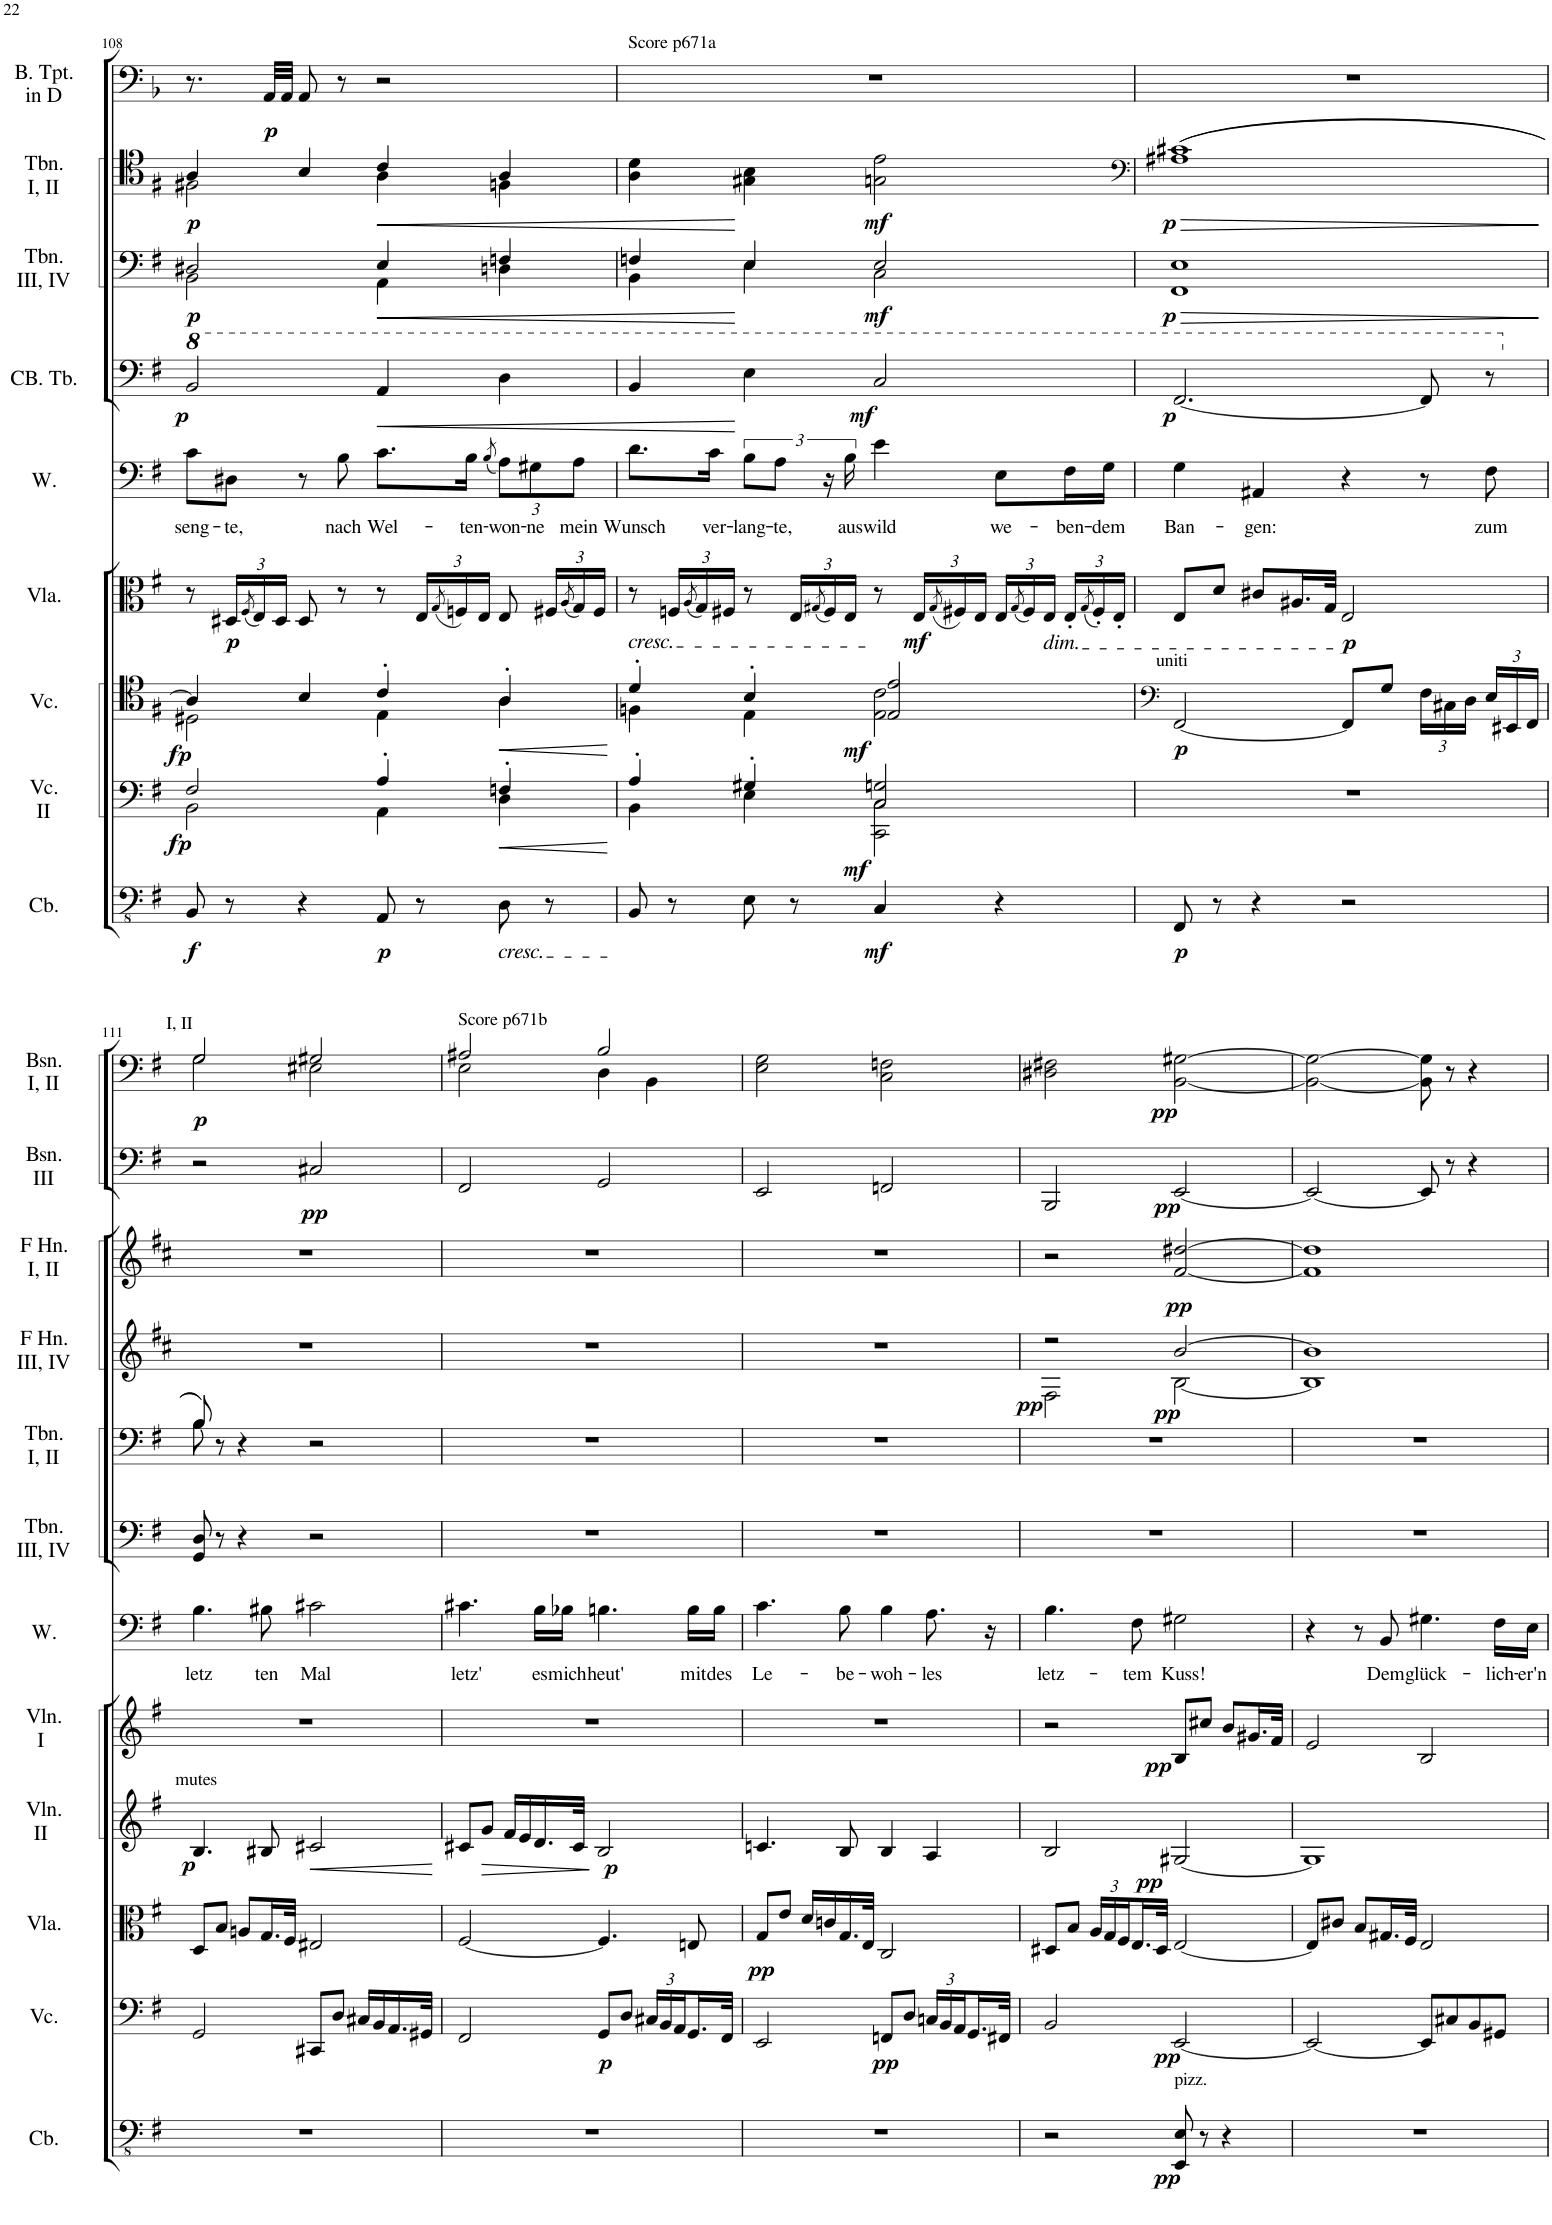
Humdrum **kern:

**kern	**text	**kern	**dynam	**kern	**dynam	**kern	**dynam	**kern	**dynam	**kern	**dynam	**kern	**dynam	**kern	**text	**kern	**dynam	**kern	**dynam	**kern	**dynam	**kern	**dynam	**kern	**dynam	**kern	**dynam	**kern	**dynam	**kern	**dynam
*part16	*part16	*part15	*part15	*part14	*part14	*part13	*part13	*part12	*part12	*part11	*part11	*part10	*part10	*part9	*part9	*part8	*part8	*part7	*part7	*part6	*part6	*part5	*part5	*part4	*part4	*part3	*part3	*part2	*part2	*part1	*part1
*staff16	*staff16	*staff15	*staff15	*staff14	*staff14	*staff13	*staff13	*staff12	*staff12	*staff11	*staff11	*staff10	*staff10	*staff9	*staff9	*staff8	*staff8	*staff7	*staff7	*staff6	*staff6	*staff5	*staff5	*staff4	*staff4	*staff3	*staff3	*staff2	*staff2	*staff1	*staff1
*I"Bassoon (Wotan)	*	*I"Contrabass	*	*I"Violoncello II	*	*I"Violoncello	*	*I"Viola	*	*I"Violin II	*	*I"Violin I	*	*I"Wotan	*	*I"Contrabass Tuba	*	*I"Trombone III, IV	*	*I"Trombone I, II	*	*I"Bass Trumpet in D	*	*I"Horn in F III, IV	*	*I"Horn in F I, II	*	*I"Bassoon III	*	*I"Bassoon I, II	*
*I'Bsn. (W)	*	*I'Cb.	*	*I'Vc. II	*	*I'Vc.	*	*I'Vla.	*	*I'Vln. II	*	*I'Vln. I	*	*I'W.	*	*I'CB. Tb.	*	*I'Tbn. III, IV	*	*I'Tbn. I, II	*	*I'B. Tpt. in D	*	*	*	*	*	*I'Bsn. III	*	*I'Bsn. I, II	*
!!LO:PB:g=z
*clefF4	*	*clefFv4	*	*clefF4	*	*clefC4	*	*clefC3	*	*clefG2	*	*clefG2	*	*clefF4	*	*clefF4	*	*clefF4	*	*clefC4	*	*clefF4	*	*clefG2	*	*clefG2	*	*clefF4	*	*clefF4	*
*	*	*	*	*	*	*	*	*	*	*	*	*	*	*	*	*	*	*	*	*	*	*Trd-1c-2	*	*Trd4c7	*	*Trd4c7	*	*	*	*	*
*k[f#c#g#d#]	*	*k[f#]	*	*k[f#]	*	*k[f#]	*	*k[f#]	*	*k[f#]	*	*k[f#]	*	*k[f#]	*	*k[f#]	*	*k[f#]	*	*k[f#]	*	*k[b-]	*	*k[f#c#]	*	*k[f#c#]	*	*k[f#]	*	*k[f#]	*
*M4/4	*	*M4/4	*	*M4/4	*	*M4/4	*	*M4/4	*	*M4/4	*	*M4/4	*	*M4/4	*	*M4/4	*	*M4/4	*	*M4/4	*	*M4/4	*	*M4/4	*	*M4/4	*	*M4/4	*	*M4/4	*
*met(c)	*	*met(c)	*	*met(c)	*	*met(c)	*	*met(c)	*	*met(c)	*	*met(c)	*	*met(c)	*	*met(c)	*	*met(c)	*	*met(c)	*	*met(c)	*	*met(c)	*	*met(c)	*	*met(c)	*	*met(c)	*
=108	=108	=108	=108	=108	=108	=108	=108	=108	=108	=108	=108	=108	=108	=108	=108	=108	=108	=108	=108	=108	=108	=108	=108	=108	=108	=108	=108	=108	=108	=108	=108
*	*	*	*	*^	*	*^	*	*	*	*	*	*	*	*	*	*	*	*	*	*	*	*	*	*	*	*	*	*	*	*	*
!	!	!	!	!	!	!	!	!	!	!	!	!	!	!	!	!	!LO:LY:b	!	!	!	!	!	!	!	!	!	!	!	!	!	!	!	!
*	*	*	*	*	*	*	*	*	*	*	*	*	*	*	*	*	*	*8ba	*	*	*	*	*	*	*	*	*	*	*	*	*	*	*
*	*	*	*	*	*	*	*	*	*	*	*	*	*	*	*	*	*	*	*	*^	*	*^	*	*	*	*	*	*	*	*	*	*	*
!	!	!	!LO:DY:b	!	!	!LO:DY:b	!	!	!LO:DY:b	!	!	!	!	!	!	!	!	!	!LO:DY:b	!	!	!LO:DY:b	!	!	!LO:DY:b	!	!	!	!	!	!	!	!	!	!
8cn\L	seng-	8BBB/	f	2F#/	2BB\	fp	4A/]	2D#X\	fp	8r	.	1r	.	1r	.	8c\L	seng-	2BBB/	p	2D#X/	2BB\	p	4A/	2F#X\	p	8.r	.	1r	.	1r	.	1r	.	1r	.
*	*	*	*	*	*	*	*	*	*	*Xbrackettup	*	*	*	*	*	*	*	*	*	*	*	*	*	*	*	*	*	*	*	*	*	*	*	*	*
!	!	!	!	!	!	!	!	!	!	!	!LO:DY:b	!	!	!	!	!	!LO:LY:b	!	!	!	!	!	!	!	!	!	!	!	!	!	!	!	!	!	!
8D#\J	-te,	8r	.	.	.	.	.	.	.	24D#X/LL	p	.	.	.	.	8D#X\J	-te,	.	.	.	.	.	.	.	.	.	.	.	.	.	.	.	.	.	.
.	.	.	.	.	.	.	.	.	.	(8qF#/	.	.	.	.	.	.	.	.	.	.	.	.	.	.	.	.	.	.	.	.	.	.	.	.	.
.	.	.	.	.	.	.	.	.	.	24E/)	.	.	.	.	.	.	.	.	.	.	.	.	.	.	.	.	.	.	.	.	.	.	.	.	.
!	!	!	!	!	!	!	!	!	!	!	!	!	!	!	!	!	!	!	!	!	!	!	!	!	!	!	!LO:DY:b	!	!	!	!	!	!	!	!
.	.	.	.	.	.	.	.	.	.	.	.	.	.	.	.	.	.	.	.	.	.	.	.	.	.	32AA/LLL	p	.	.	.	.	.	.	.	.
.	.	.	.	.	.	.	.	.	.	24D#/JJ	.	.	.	.	.	.	.	.	.	.	.	.	.	.	.	.	.	.	.	.	.	.	.	.	.
.	.	.	.	.	.	.	.	.	.	.	.	.	.	.	.	.	.	.	.	.	.	.	.	.	.	32AA/JJJ	.	.	.	.	.	.	.	.	.
8r	.	4r	.	.	.	.	4B/	.	.	8D#/	.	.	.	.	.	8r	.	.	.	.	.	.	4B/	.	.	8AA/	.	.	.	.	.	.	.	.	.
!	!	!	!	!	!	!	!	!	!	!	!	!	!	!	!	!	!LO:LY:b	!	!	!	!	!	!	!	!	!	!	!	!	!	!	!	!	!	!
8B	nach	.	.	.	.	.	.	.	.	8r	.	.	.	.	.	8B\	nach	.	.	.	.	.	.	.	.	8r	.	.	.	.	.	.	.	.	.
!	!	!	!LO:DY:b	!	!	!	!	!	!	!	!	!	!	!	!	!	!LO:LY:b	!	!	!	!	!LO:HP:b	!	!	!LO:HP:b	!	!	!	!	!	!	!	!	!	!
8.c\L	Wel-	8AAA/	p	4A'/	4AA'\	.	4c'/	4E'\	.	8r	.	.	.	.	.	8.c\L	Wel-	4AAA/	.	4E/	4AA\	<	4c/	4A\	<	2r	.	.	.	.	.	.	.	.	.
.	.	8r	.	.	.	.	.	.	.	24E/LL	.	.	.	.	.	.	.	.	.	.	.	.	.	.	.	.	.	.	.	.	.	.	.	.	.
.	.	.	.	.	.	.	.	.	.	(8qG/	.	.	.	.	.	.	.	.	.	.	.	.	.	.	.	.	.	.	.	.	.	.	.	.	.
.	.	.	.	.	.	.	.	.	.	24Fn/)	.	.	.	.	.	.	.	.	.	.	.	.	.	.	.	.	.	.	.	.	.	.	.	.	.
!	!	!	!	!	!	!	!	!	!	!	!	!	!	!	!	!	!LO:LY:b	!	!	!	!	!	!	!	!	!	!	!	!	!	!	!	!	!	!
16B\Jk	-ten-	.	.	.	.	.	.	.	.	.	.	.	.	.	.	16B\Jk	-ten-	.	.	.	.	.	.	.	.	.	.	.	.	.	.	.	.	.	.
.	.	.	.	.	.	.	.	.	.	24E/JJ	.	.	.	.	.	.	.	.	.	.	.	.	.	.	.	.	.	.	.	.	.	.	.	.	.
(8qB	.	.	.	.	.	.	.	.	.	.	.	.	.	.	.	(8qB/	.	.	.	.	.	.	.	.	.	.	.	.	.	.	.	.	.	.	.
*Xbrackettup	*	*	*	*	*	*	*	*	*	*	*	*	*	*	*	*Xbrackettup	*	*	*	*	*	*	*	*	*	*	*	*	*	*	*	*	*	*	*
!	!	!LO:TX:b:i:t=cresc.	!	!	!	!	!	!	!	!	!	!	!	!	!	!	!	!	!	!	!	!	!	!	!	!	!	!	!	!	!	!	!	!	!
!	!	!	!	!	!	!	!	!	!	!	!	!	!	!	!	!	!LO:LY:b	!	!	!	!	!	!	!	!	!	!	!	!	!	!	!	!	!	!
12A\L)	-won-	8DD\	.	4Fn'/	4D'\	.	4A'/	4A'\	.	8E/	.	.	.	.	.	12A\L)	-won-	4DD\	.	4Fn/	4Dn\	.	4A/	4Fn\	.	.	.	.	.	.	.	.	.	.	.
!	!	!	!	!	!	!	!	!	!	!	!	!	!	!	!	!	!LO:LY:b	!	!	!	!	!	!	!	!	!	!	!	!	!	!	!	!	!	!
12G#\	-ne	.	.	.	.	.	.	.	.	.	.	.	.	.	.	12G#X\	-ne	.	.	.	.	.	.	.	.	.	.	.	.	.	.	.	.	.	.
.	.	8r	.	.	.	.	.	.	.	24F#X/LL	.	.	.	.	.	.	.	.	.	.	.	.	.	.	.	.	.	.	.	.	.	.	.	.	.
.	.	.	.	.	.	.	.	.	.	(8qA/	.	.	.	.	.	.	.	.	.	.	.	.	.	.	.	.	.	.	.	.	.	.	.	.	.
!	!	!	!	!	!	!	!	!	!	!	!	!	!	!	!	!	!LO:LY:b	!	!	!	!	!	!	!	!	!	!	!	!	!	!	!	!	!	!
12A\J	mein	.	.	.	.	.	.	.	.	24G/)	.	.	.	.	.	12A\J	mein	.	.	.	.	.	.	.	.	.	.	.	.	.	.	.	.	.	.
.	.	.	.	.	.	.	.	.	.	24F#/JJ	.	.	.	.	.	.	.	.	.	.	.	.	.	.	.	.	.	.	.	.	.	.	.	.	.
*	*	*	*	*	*	*	*	*	*	*	*	*	*	*	*	*	*	*	*	*	*	*	*v	*v	*	*	*	*	*	*	*	*	*	*	*
=109	=109	=109	=109	=109	=109	=109	=109	=109	=109	=109	=109	=109	=109	=109	=109	=109	=109	=109	=109	=109	=109	=109	=109	=109	=109	=109	=109	=109	=109	=109	=109	=109	=109	=109
!	!	!	!	!	!	!	!	!	!	!LO:TX:b:i:t=cresc.	!	!	!	!	!	!	!	!	!	!	!	!	!	!	!	!	!	!	!	!	!	!	!	!
!	!	!	!	!	!	!	!	!	!	!	!	!	!	!	!	!	!LO:LY:b	!	!	!	!	!	!	!	!	!	!	!	!	!	!	!	!	!
8.dn\L	Wunsch	8BBB/	.	4A'/	4BB'\	.	4d'/	4Fn'\	.	8r	.	1r	.	1r	.	8.d\L	Wunsch	4BBB/	.	4Fn/	4BB\	.	4A\ 4d\	.	1r	.	1r	.	1r	.	1r	.	1r	.
.	.	8r	.	.	.	.	.	.	.	24Fn/LL	.	.	.	.	.	.	.	.	.	.	.	.	.	.	.	.	.	.	.	.	.	.	.	.
.	.	.	.	.	.	.	.	.	.	(8qA/	.	.	.	.	.	.	.	.	.	.	.	.	.	.	.	.	.	.	.	.	.	.	.	.
.	.	.	.	.	.	.	.	.	.	24G/)	.	.	.	.	.	.	.	.	.	.	.	.	.	.	.	.	.	.	.	.	.	.	.	.
!	!	!	!	!	!	!	!	!	!	!	!	!	!	!	!	!	!LO:LY:b	!	!	!	!	!	!	!	!	!	!	!	!	!	!	!	!	!
16cn\Jk	ver-	.	.	.	.	.	.	.	.	.	.	.	.	.	.	16c\Jk	ver-	.	.	.	.	.	.	.	.	.	.	.	.	.	.	.	.	.
.	.	.	.	.	.	.	.	.	.	24F#X/JJ	.	.	.	.	.	.	.	.	.	.	.	.	.	.	.	.	.	.	.	.	.	.	.	.
*	*	*	*	*	*	*	*	*	*	*	*	*	*	*	*	*brackettup	*	*	*	*	*	*	*	*	*	*	*	*	*	*	*	*	*	*
!	!	!	!	!	!	!	!	!	!	!	!	!	!	!	!	!	!LO:LY:b	!	!	!	!	!	!	!	!	!	!	!	!	!	!	!	!	!
12B\L	-lang-	8EE\	.	4G#X'/	4E'\	.	4B'/	4E'\	.	8r	.	.	.	.	.	12B\L	-lang-	4EE\	.	4E/	4E\	.	4G#X\ 4B\	.	.	.	.	.	.	.	.	.	.	.
!	!	!	!	!	!	!	!	!	!	!	!	!	!	!	!	!	!LO:LY:b	!	!	!	!	!	!	!	!	!	!	!	!	!	!	!	!	!
12A\J	-te,	.	.	.	.	.	.	.	.	.	.	.	.	.	.	12A\J	-te,	.	.	.	.	.	.	.	.	.	.	.	.	.	.	.	.	.
.	.	8r	.	.	.	.	.	.	.	24E/LL	.	.	.	.	.	.	.	.	.	.	.	.	.	.	.	.	.	.	.	.	.	.	.	.
.	.	.	.	.	.	.	.	.	.	(8qG#X/	.	.	.	.	.	.	.	.	.	.	.	.	.	.	.	.	.	.	.	.	.	.	.	.
24r	.	.	.	.	.	.	.	.	.	24F#/)	.	.	.	.	.	24r	.	.	.	.	.	.	.	.	.	.	.	.	.	.	.	.	.	.
!	!	!	!	!	!	!	!	!	!	!	!	!	!	!	!	!	!LO:LY:b	!	!	!	!	!	!	!	!	!	!	!	!	!	!	!	!	!
24B	aus	.	.	.	.	.	.	.	.	24E/JJ	.	.	.	.	.	24B\	aus	.	.	.	.	.	.	.	.	.	.	.	.	.	.	.	.	.
!	!	!	!LO:DY:b	!	!	!LO:DY:b	!	!	!LO:DY:b	!	!	!	!	!	!	!	!LO:LY:b	!	!LO:DY:b	!	!	!LO:DY:b	!	!LO:DY:b	!	!	!	!	!	!	!	!	!	!
4e	wild	4CC/	mf	2C/ 2Gn/	2CC\ 2C\	mf	2E/ 2e/	2E\ 2c\	mf	8r	.	.	.	.	.	4e\	wild	2CC/	mf	2E/	2C\	mf	2Gn\ 2e\	mf	.	.	.	.	.	.	.	.	.	.
!	!	!	!	!	!	!	!	!	!	!	!LO:DY:b	!	!	!	!	!	!	!	!	!	!	!	!	!	!	!	!	!	!	!	!	!	!	!
.	.	.	.	.	.	.	.	.	.	24E/LL	mf	.	.	.	.	.	.	.	.	.	.	.	.	.	.	.	.	.	.	.	.	.	.	.
.	.	.	.	.	.	.	.	.	.	(8qG#/	.	.	.	.	.	.	.	.	.	.	.	.	.	.	.	.	.	.	.	.	.	.	.	.
.	.	.	.	.	.	.	.	.	.	24F#X/)	.	.	.	.	.	.	.	.	.	.	.	.	.	.	.	.	.	.	.	.	.	.	.	.
.	.	.	.	.	.	.	.	.	.	24E/JJ	.	.	.	.	.	.	.	.	.	.	.	.	.	.	.	.	.	.	.	.	.	.	.	.
!	!	!	!	!	!	!	!	!	!	!	!	!	!	!	!	!	!LO:LY:b	!	!	!	!	!	!	!	!	!	!	!	!	!	!	!	!	!
8E\L	we-	4r	.	.	.	.	.	.	.	24E/LL	.	.	.	.	.	8E\L	we-	.	.	.	.	.	.	.	.	.	.	.	.	.	.	.	.	.
.	.	.	.	.	.	.	.	.	.	(8qG#/	.	.	.	.	.	.	.	.	.	.	.	.	.	.	.	.	.	.	.	.	.	.	.	.
.	.	.	.	.	.	.	.	.	.	24F#/)	.	.	.	.	.	.	.	.	.	.	.	.	.	.	.	.	.	.	.	.	.	.	.	.
!	!	!	!	!	!	!	!	!	!	!LO:TX:b:i:t=dim.	!	!	!	!	!	!	!	!	!	!	!	!	!	!	!	!	!	!	!	!	!	!	!	!
.	.	.	.	.	.	.	.	.	.	24E/JJ	.	.	.	.	.	.	.	.	.	.	.	.	.	.	.	.	.	.	.	.	.	.	.	.
!	!	!	!	!	!	!	!	!	!	!	!	!	!	!	!	!	!LO:LY:b	!	!	!	!	!	!	!	!	!	!	!	!	!	!	!	!	!
16F#\L	-ben-	.	.	.	.	.	.	.	.	24E'/LL	.	.	.	.	.	16F#\L	-ben-	.	.	.	.	.	.	.	.	.	.	.	.	.	.	.	.	.
.	.	.	.	.	.	.	.	.	.	(8qG#/	.	.	.	.	.	.	.	.	.	.	.	.	.	.	.	.	.	.	.	.	.	.	.	.
.	.	.	.	.	.	.	.	.	.	24F#'/)	.	.	.	.	.	.	.	.	.	.	.	.	.	.	.	.	.	.	.	.	.	.	.	.
!	!	!	!	!	!	!	!	!	!	!	!	!	!	!	!	!	!LO:LY:b	!	!	!	!	!	!	!	!	!	!	!	!	!	!	!	!	!
16Gn\JJ	-dem	.	.	.	.	.	.	.	.	.	.	.	.	.	.	16G\JJ	-dem	.	.	.	.	.	.	.	.	.	.	.	.	.	.	.	.	.
.	.	.	.	.	.	.	.	.	.	24E'/JJ	.	.	.	.	.	.	.	.	.	.	.	.	.	.	.	.	.	.	.	.	.	.	.	.
*	*	*	*	*v	*v	*	*	*	*	*	*	*	*	*	*	*	*	*	*	*v	*v	*	*	*	*	*	*	*	*	*	*	*	*	*
*	*	*	*	*	*	*v	*v	*	*	*	*	*	*	*	*	*	*	*	*	*	*	*	*	*	*	*	*	*	*	*	*	*
=110	=110	=110	=110	=110	=110	=110	=110	=110	=110	=110	=110	=110	=110	=110	=110	=110	=110	=110	=110	=110	=110	=110	=110	=110	=110	=110	=110	=110	=110	=110	=110
*	*	*	*	*	*	*clefF4	*	*	*	*	*	*	*	*	*	*	*	*	*	*clefF4	*	*	*	*	*	*	*	*	*	*	*
!	!	!	!	!	!	!LO:TX:a:t=uniti	!	!	!	!	!	!	!	!	!	!	!	!	!	!	!	!	!	!	!	!	!	!	!	!	!
!	!	!	!LO:DY:b	!	!	!	!LO:DY:b	!	!	!	!	!	!	!	!LO:LY:b	!	!LO:DY:b	!	!LO:DY:b	!	!LO:DY:b	!	!	!	!	!	!	!	!	!	!
4Gn	Ban-	8FFF#/	p	1r	.	[2FF#/	p	8E/L	.	1r	.	1r	.	4G\	Ban-	[2.FFF#/	p	1FF# 1E	p	((1A#X 1c#X	p	1r	.	1r	.	1r	.	1r	.	1r	.
.	.	8r	.	.	.	.	.	8d/J	.	.	.	.	.	.	.	.	.	.	.	.	.	.	.	.	.	.	.	.	.	.	.
!	!	!	!	!	!	!	!	!	!	!	!	!	!	!	!LO:LY:b	!	!	!	!	!	!	!	!	!	!	!	!	!	!	!	!
4AA#X	-gen:	4r	.	.	.	.	.	8c#X/L	.	.	.	.	.	4AA#X/	-gen:	.	.	.	.	.	.	.	.	.	.	.	.	.	.	.	.
.	.	.	.	.	.	.	.	16.A#X/L	.	.	.	.	.	.	.	.	.	.	.	.	.	.	.	.	.	.	.	.	.	.	.
.	.	.	.	.	.	.	.	32G/JJk	.	.	.	.	.	.	.	.	.	.	.	.	.	.	.	.	.	.	.	.	.	.	.
!	!	!	!	!	!	!	!	!	!LO:DY:b	!	!	!	!	!	!	!	!	!	!	!	!	!	!	!	!	!	!	!	!	!	!
4r	.	2r	.	.	.	8FF#/L]	.	2E/	p	.	.	.	.	4r	.	.	.	.	.	.	.	.	.	.	.	.	.	.	.	.	.
.	.	.	.	.	.	8G/J	.	.	.	.	.	.	.	.	.	.	.	.	.	.	.	.	.	.	.	.	.	.	.	.	.
*	*	*	*	*	*	*Xbrackettup	*	*	*	*	*	*	*	*	*	*	*	*	*	*	*	*	*	*	*	*	*	*	*	*	*
8r	.	.	.	.	.	24F#\LL	.	.	.	.	.	.	.	8r	.	8FFF#/]	.	.	.	.	.	.	.	.	.	.	.	.	.	.	.
.	.	.	.	.	.	24C#X\	.	.	.	.	.	.	.	.	.	.	.	.	.	.	.	.	.	.	.	.	.	.	.	.	.
.	.	.	.	.	.	24D\JJ	.	.	.	.	.	.	.	.	.	.	.	.	.	.	.	.	.	.	.	.	.	.	.	.	.
!	!	!	!	!	!	!	!	!	!	!	!	!	!	!	!LO:LY:b	!	!	!	!	!	!	!	!	!	!	!	!	!	!	!	!
8F#	zum	.	.	.	.	24E/LL	.	.	.	.	.	.	.	8F#\	zum	8r	.	.	.	.	.	.	.	.	.	.	.	.	.	.	.
.	.	.	.	.	.	24EE#X/	.	.	.	.	.	.	.	.	.	.	.	.	.	.	.	.	.	.	.	.	.	.	.	.	.
.	.	.	.	.	.	24FF#/JJ	.	.	.	.	.	.	.	.	.	.	.	.	.	.	.	.	.	.	.	.	.	.	.	.	.
.	.	.	.	.	.	.	.	.	.	.	.	.	.	.	.	.	.	.	[	.	[	.	.	.	.	.	.	.	.	.	.
!!LO:LB:g=z
=111	=111	=111	=111	=111	=111	=111	=111	=111	=111	=111	=111	=111	=111	=111	=111	=111	=111	=111	=111	=111	=111	=111	=111	=111	=111	=111	=111	=111	=111	=111	=111
!	!	!	!	!	!	!	!	!	!	!	!	!	!	!	!LO:LY:b	!	!	!	!	!	!	!	!	!	!	!	!	!	!	!	!
*	*	*	*	*	*	*	*	*	*	*	*	*	*	*	*	*X8ba	*	*	*	*	*	*	*	*	*	*	*	*	*	*	*
*	*	*	*	*	*	*	*	*	*	*	*	*	*	*	*	*	*	*	*	*^	*	*	*	*	*	*	*	*	*	*^	*
!	!	!	!	!	!	!	!	!	!	!	!	!	!	!	!	!	!	!	!	!	!	!	!	!	!	!	!	!	!	!	!LO:TX:a:t=I, II	!	!
!	!	!	!	!	!	!	!	!	!	!LO:TX:a:t=mutes	!	!	!	!	!	!	!	!	!	!	!	!	!	!	!	!	!	!	!	!	!	!	!
!	!	!	!	!	!	!	!	!	!	!	!LO:DY:b	!	!	!	!	!	!	!	!	!	!	!	!	!	!	!	!	!	!	!	!	!	!LO:DY:b
4.B	letz	1r	.	1r	.	2GG/	.	8D/L	.	4.B/	p	1r	.	4.B\	letz	1r	.	8GG/ 8D/	.	8B/))	8B\	.	1r	.	1r	.	1r	.	2r	.	2G/	2G\	p
.	.	.	.	.	.	.	.	8B/J	.	.	.	.	.	.	.	.	.	8r	.	8r	8ryy	.	.	.	.	.	.	.	.	.	.	.	.
.	.	.	.	.	.	.	.	8An/L	.	.	.	.	.	.	.	.	.	4r	.	4r	4ryy	.	.	.	.	.	.	.	.	.	.	.	.
!	!	!	!	!	!	!	!	!	!	!	!	!	!	!	!LO:LY:b	!	!	!	!	!	!	!	!	!	!	!	!	!	!	!	!	!	!
8B#X	ten	.	.	.	.	.	.	16.G/L	.	8B#X/	.	.	.	8B#X\	ten	.	.	.	.	.	.	.	.	.	.	.	.	.	.	.	.	.	.
.	.	.	.	.	.	.	.	32F#/JJk	.	.	.	.	.	.	.	.	.	.	.	.	.	.	.	.	.	.	.	.	.	.	.	.	.
!	!	!	!	!	!	!	!	!	!	!	!LO:HP:b	!	!	!	!LO:LY:b	!	!	!	!	!	!	!	!	!	!	!	!	!	!	!LO:DY:b	!	!	!
2c#	Mal	.	.	.	.	8CC#X/L	.	2E#X/	.	2c#X/	<	.	.	2c#X\	Mal	.	.	2r	.	2r	2ryy	.	.	.	.	.	.	.	2C#X/	pp	2G#X/	2E#X\	.
.	.	.	.	.	.	8D/J	.	.	.	.	.	.	.	.	.	.	.	.	.	.	.	.	.	.	.	.	.	.	.	.	.	.	.
.	.	.	.	.	.	16C#X/LL	.	.	.	.	.	.	.	.	.	.	.	.	.	.	.	.	.	.	.	.	.	.	.	.	.	.	.
.	.	.	.	.	.	16BB/	.	.	.	.	.	.	.	.	.	.	.	.	.	.	.	.	.	.	.	.	.	.	.	.	.	.	.
.	.	.	.	.	.	16.AA/	.	.	.	.	.	.	.	.	.	.	.	.	.	.	.	.	.	.	.	.	.	.	.	.	.	.	.
.	.	.	.	.	.	32GG#X/JJk	.	.	.	.	.	.	.	.	.	.	.	.	.	.	.	.	.	.	.	.	.	.	.	.	.	.	.
*	*	*	*	*	*	*	*	*	*	*	*	*	*	*	*	*	*	*	*	*v	*v	*	*	*	*	*	*	*	*	*	*	*	*
=112	=112	=112	=112	=112	=112	=112	=112	=112	=112	=112	=112	=112	=112	=112	=112	=112	=112	=112	=112	=112	=112	=112	=112	=112	=112	=112	=112	=112	=112	=112	=112	=112
!	!	!	!	!	!	!	!	!	!	!	!	!	!	!	!LO:LY:b	!	!	!	!	!	!	!	!	!	!	!	!	!	!	!	!	!
4.c#	letz'	1r	.	1r	.	2FF#/	.	[2F#/	.	8c#X/L	.	1r	.	4.c#X\	letz'	1r	.	1r	.	1r	.	1r	.	1r	.	1r	.	2FF#/	.	2A#X/	2E\	.
.	.	.	.	.	.	.	.	.	.	8g/J	.	.	.	.	.	.	.	.	.	.	.	.	.	.	.	.	.	.	.	.	.	.
.	.	.	.	.	.	.	.	.	.	16f#/LL	.	.	.	.	.	.	.	.	.	.	.	.	.	.	.	.	.	.	.	.	.	.
.	.	.	.	.	.	.	.	.	.	16e/	.	.	.	.	.	.	.	.	.	.	.	.	.	.	.	.	.	.	.	.	.	.
!	!	!	!	!	!	!	!	!	!	!	!	!	!	!	!LO:LY:b	!	!	!	!	!	!	!	!	!	!	!	!	!	!	!	!	!
16B\LL	es	.	.	.	.	.	.	.	.	16.d/	.	.	.	16B\LL	es	.	.	.	.	.	.	.	.	.	.	.	.	.	.	.	.	.
!	!	!	!	!	!	!	!	!	!	!	!	!	!	!	!LO:LY:b	!	!	!	!	!	!	!	!	!	!	!	!	!	!	!	!	!
16B-X\JJ	mich	.	.	.	.	.	.	.	.	.	.	.	.	16B-X\JJ	mich	.	.	.	.	.	.	.	.	.	.	.	.	.	.	.	.	.
.	.	.	.	.	.	.	.	.	.	32c#/JJk	.	.	.	.	.	.	.	.	.	.	.	.	.	.	.	.	.	.	.	.	.	.
!	!	!	!	!	!	!	!LO:DY:b	!	!	!	!LO:DY:n=1:b	!	!	!	!LO:LY:b	!	!	!	!	!	!	!	!	!	!	!	!	!	!	!	!	!
4.Bn	heut'	.	.	.	.	8GG/L	p	4.F#/]	.	2B/	[ p	.	.	4.Bn\	heut'	.	.	.	.	.	.	.	.	.	.	.	.	2GG/	.	2B/	4D\	.
.	.	.	.	.	.	8D/J	.	.	.	.	.	.	.	.	.	.	.	.	.	.	.	.	.	.	.	.	.	.	.	.	.	.
.	.	.	.	.	.	24C#X/LL	.	.	.	.	.	.	.	.	.	.	.	.	.	.	.	.	.	.	.	.	.	.	.	.	4BB\	.
.	.	.	.	.	.	24BB/	.	.	.	.	.	.	.	.	.	.	.	.	.	.	.	.	.	.	.	.	.	.	.	.	.	.
.	.	.	.	.	.	24AA/J	.	.	.	.	.	.	.	.	.	.	.	.	.	.	.	.	.	.	.	.	.	.	.	.	.	.
!	!	!	!	!	!	!	!	!	!	!	!	!	!	!	!LO:LY:b	!	!	!	!	!	!	!	!	!	!	!	!	!	!	!	!	!
16B\LL	mit	.	.	.	.	16.GG/L	.	8En/	.	.	.	.	.	16B\LL	mit	.	.	.	.	.	.	.	.	.	.	.	.	.	.	.	.	.
!	!	!	!	!	!	!	!	!	!	!	!	!	!	!	!LO:LY:b	!	!	!	!	!	!	!	!	!	!	!	!	!	!	!	!	!
16B\JJ	des	.	.	.	.	.	.	.	.	.	.	.	.	16B\JJ	des	.	.	.	.	.	.	.	.	.	.	.	.	.	.	.	.	.
.	.	.	.	.	.	32FF#/JJk	.	.	.	.	.	.	.	.	.	.	.	.	.	.	.	.	.	.	.	.	.	.	.	.	.	.
*	*	*	*	*	*	*	*	*	*	*	*	*	*	*	*	*	*	*	*	*	*	*	*	*	*	*	*	*	*	*v	*v	*
=113	=113	=113	=113	=113	=113	=113	=113	=113	=113	=113	=113	=113	=113	=113	=113	=113	=113	=113	=113	=113	=113	=113	=113	=113	=113	=113	=113	=113	=113	=113	=113
!	!	!	!	!	!	!	!	!	!LO:DY:b	!	!	!	!	!	!LO:LY:b	!	!	!	!	!	!	!	!	!	!	!	!	!	!	!	!
4.cn	Le-	1r	.	1r	.	2EE/	.	8G/L	pp	4.cn/	.	1r	.	4.c\	Le-	1r	.	1r	.	1r	.	1r	.	1r	.	1r	.	2EE/	.	2E\ 2G\	.
.	.	.	.	.	.	.	.	8e/J	.	.	.	.	.	.	.	.	.	.	.	.	.	.	.	.	.	.	.	.	.	.	.
.	.	.	.	.	.	.	.	16d/LL	.	.	.	.	.	.	.	.	.	.	.	.	.	.	.	.	.	.	.	.	.	.	.
.	.	.	.	.	.	.	.	16cn/	.	.	.	.	.	.	.	.	.	.	.	.	.	.	.	.	.	.	.	.	.	.	.
!	!	!	!	!	!	!	!	!	!	!	!	!	!	!	!LO:LY:b	!	!	!	!	!	!	!	!	!	!	!	!	!	!	!	!
8B	-be-	.	.	.	.	.	.	16.G/	.	8B/	.	.	.	8B\	-be-	.	.	.	.	.	.	.	.	.	.	.	.	.	.	.	.
.	.	.	.	.	.	.	.	32E/JJk	.	.	.	.	.	.	.	.	.	.	.	.	.	.	.	.	.	.	.	.	.	.	.
!	!	!	!	!	!	!	!LO:DY:b	!	!	!	!	!	!	!	!LO:LY:b	!	!	!	!	!	!	!	!	!	!	!	!	!	!	!	!
4B	-woh-	.	.	.	.	8FFn/L	pp	2C/	.	4B/	.	.	.	4B\	-woh-	.	.	.	.	.	.	.	.	.	.	.	.	2FFn/	.	2C\ 2Fn\	.
.	.	.	.	.	.	8D/J	.	.	.	.	.	.	.	.	.	.	.	.	.	.	.	.	.	.	.	.	.	.	.	.	.
!	!	!	!	!	!	!	!	!	!	!	!	!	!	!	!LO:LY:b	!	!	!	!	!	!	!	!	!	!	!	!	!	!	!	!
8.A	-les	.	.	.	.	24Cn/LL	.	.	.	4A/	.	.	.	8.A\	-les	.	.	.	.	.	.	.	.	.	.	.	.	.	.	.	.
.	.	.	.	.	.	24BB/	.	.	.	.	.	.	.	.	.	.	.	.	.	.	.	.	.	.	.	.	.	.	.	.	.
.	.	.	.	.	.	24AA/J	.	.	.	.	.	.	.	.	.	.	.	.	.	.	.	.	.	.	.	.	.	.	.	.	.
.	.	.	.	.	.	16.GG/L	.	.	.	.	.	.	.	.	.	.	.	.	.	.	.	.	.	.	.	.	.	.	.	.	.
16r	.	.	.	.	.	.	.	.	.	.	.	.	.	16r	.	.	.	.	.	.	.	.	.	.	.	.	.	.	.	.	.
.	.	.	.	.	.	32FF#X/JJk	.	.	.	.	.	.	.	.	.	.	.	.	.	.	.	.	.	.	.	.	.	.	.	.	.
=114	=114	=114	=114	=114	=114	=114	=114	=114	=114	=114	=114	=114	=114	=114	=114	=114	=114	=114	=114	=114	=114	=114	=114	=114	=114	=114	=114	=114	=114	=114	=114
!	!	!	!	!	!	!	!	!	!	!	!	!	!	!	!LO:LY:b	!	!	!	!	!	!	!	!	!	!LO:DY:b	!	!	!	!	!	!
*	*	*	*	*	*	*	*	*	*	*	*	*	*	*	*	*	*	*	*	*	*	*	*	*^	*	*	*	*	*	*	*
4.B	letz-	2r	.	1r	.	2BB/	.	8D#X/L	.	2B/	.	2r	.	4.B\	letz-	1r	.	1r	.	1r	.	1r	.	2r	2F#\	pp	2r	.	2BBB/	.	2D#X\ 2F#X\	.
.	.	.	.	.	.	.	.	8B/J	.	.	.	.	.	.	.	.	.	.	.	.	.	.	.	.	.	.	.	.	.	.	.	.
.	.	.	.	.	.	.	.	24A/LL	.	.	.	.	.	.	.	.	.	.	.	.	.	.	.	.	.	.	.	.	.	.	.	.
.	.	.	.	.	.	.	.	24G/	.	.	.	.	.	.	.	.	.	.	.	.	.	.	.	.	.	.	.	.	.	.	.	.
.	.	.	.	.	.	.	.	24F#/J	.	.	.	.	.	.	.	.	.	.	.	.	.	.	.	.	.	.	.	.	.	.	.	.
!	!	!	!	!	!	!	!	!	!	!	!	!	!	!	!LO:LY:b	!	!	!	!	!	!	!	!	!	!	!	!	!	!	!	!	!
8F#	-tem	.	.	.	.	.	.	16.E/L	.	.	.	.	.	8F#\	-tem	.	.	.	.	.	.	.	.	.	.	.	.	.	.	.	.	.
.	.	.	.	.	.	.	.	32D#/JJk	.	.	.	.	.	.	.	.	.	.	.	.	.	.	.	.	.	.	.	.	.	.	.	.
!	!	!LO:TX:a:t=pizz.	!	!	!	!	!	!	!	!	!	!	!	!	!	!	!	!	!	!	!	!	!	!	!	!	!	!	!	!	!	!
!	!	!	!LO:DY:b	!	!	!	!LO:DY:b	!	!	!	!LO:DY:b	!	!LO:DY:b	!	!LO:LY:b	!	!	!	!	!	!	!	!	!	!	!LO:DY:b	!	!LO:DY:b	!	!LO:DY:b	!	!LO:DY:b
2G#	Kuss!	8EEE/ 8EE/	pp	.	.	[2EE/	pp	[2E/	.	[2G#X/	pp	8B/L	pp	2G#X\	Kuss!	.	.	.	.	.	.	.	.	[2b/	[2B\	pp	[2f#/ [2dd#X/	pp	[2EE/	pp	[2BB\ [2G#X\	pp
.	.	8r	.	.	.	.	.	.	.	.	.	8cc#X/J	.	.	.	.	.	.	.	.	.	.	.	.	.	.	.	.	.	.	.	.
.	.	4r	.	.	.	.	.	.	.	.	.	8b/L	.	.	.	.	.	.	.	.	.	.	.	.	.	.	.	.	.	.	.	.
.	.	.	.	.	.	.	.	.	.	.	.	16.g#X/L	.	.	.	.	.	.	.	.	.	.	.	.	.	.	.	.	.	.	.	.
.	.	.	.	.	.	.	.	.	.	.	.	32f#/JJk	.	.	.	.	.	.	.	.	.	.	.	.	.	.	.	.	.	.	.	.
=115	=115	=115	=115	=115	=115	=115	=115	=115	=115	=115	=115	=115	=115	=115	=115	=115	=115	=115	=115	=115	=115	=115	=115	=115	=115	=115	=115	=115	=115	=115	=115	=115
4r	.	1r	.	1r	.	2EE/_	.	8E/L]	.	1G#]	.	2e/	.	4r	.	1r	.	1r	.	1r	.	1r	.	1b]	1B]	.	1f#] 1dd#]	.	2EE/_	.	2BB\_ 2G#\_	.
.	.	.	.	.	.	.	.	8c#X/J	.	.	.	.	.	.	.	.	.	.	.	.	.	.	.	.	.	.	.	.	.	.	.	.
8r	.	.	.	.	.	.	.	8B/L	.	.	.	.	.	8r	.	.	.	.	.	.	.	.	.	.	.	.	.	.	.	.	.	.
!	!	!	!	!	!	!	!	!	!	!	!	!	!	!	!LO:LY:b	!	!	!	!	!	!	!	!	!	!	!	!	!	!	!	!	!
8BB	Dem	.	.	.	.	.	.	16.G#X/L	.	.	.	.	.	8BB/	Dem	.	.	.	.	.	.	.	.	.	.	.	.	.	.	.	.	.
.	.	.	.	.	.	.	.	32F#/JJk	.	.	.	.	.	.	.	.	.	.	.	.	.	.	.	.	.	.	.	.	.	.	.	.
!	!	!	!	!	!	!	!	!	!	!	!	!	!	!	!LO:LY:b	!	!	!	!	!	!	!	!	!	!	!	!	!	!	!	!	!
4.G#	glück-	.	.	.	.	8EE/L]	.	2E/	.	.	.	2B/	.	4.G#X\	glück-	.	.	.	.	.	.	.	.	.	.	.	.	.	8EE/]	.	8BB\] 8G#\]	.
.	.	.	.	.	.	8C#X/	.	.	.	.	.	.	.	.	.	.	.	.	.	.	.	.	.	.	.	.	.	.	8r	.	8r	.
.	.	.	.	.	.	8BB/	.	.	.	.	.	.	.	.	.	.	.	.	.	.	.	.	.	.	.	.	.	.	4r	.	4r	.
!	!	!	!	!	!	!	!	!	!	!	!	!	!	!	!LO:LY:b	!	!	!	!	!	!	!	!	!	!	!	!	!	!	!	!	!
16F#\LL	-lich-	.	.	.	.	8GG#X/J	.	.	.	.	.	.	.	16F#\LL	-lich-	.	.	.	.	.	.	.	.	.	.	.	.	.	.	.	.	.
!	!	!	!	!	!	!	!	!	!	!	!	!	!	!	!LO:LY:b	!	!	!	!	!	!	!	!	!	!	!	!	!	!	!	!	!
16E\JJ	-er'n	.	.	.	.	.	.	.	.	.	.	.	.	16E\JJ	-er'n	.	.	.	.	.	.	.	.	.	.	.	.	.	.	.	.	.
*	*	*	*	*	*	*	*	*	*	*	*	*	*	*	*	*	*	*	*	*	*	*	*	*v	*v	*	*	*	*	*	*	*
=	=	=	=	=	=	=	=	=	=	=	=	=	=	=	=	=	=	=	=	=	=	=	=	=	=	=	=	=	=	=	=
*-	*-	*-	*-	*-	*-	*-	*-	*-	*-	*-	*-	*-	*-	*-	*-	*-	*-	*-	*-	*-	*-	*-	*-	*-	*-	*-	*-	*-	*-	*-	*-
